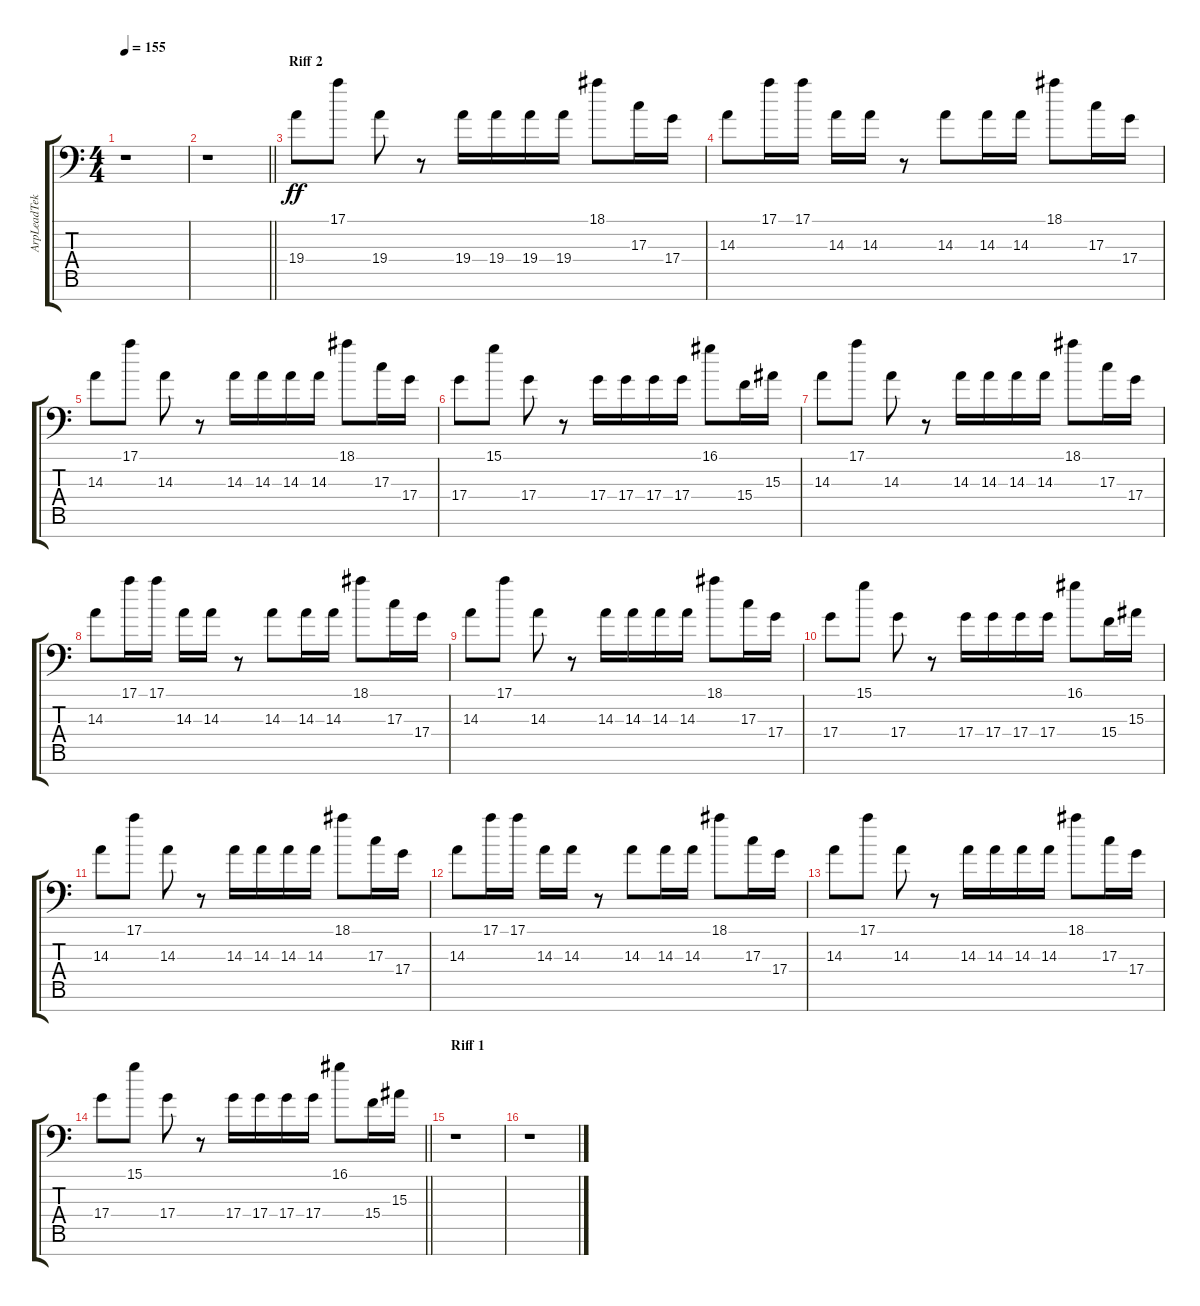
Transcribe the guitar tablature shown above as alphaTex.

\track ("ArpLeadTekno" "ArpLeadTek") {instrument lead2sawtooth}
\staff {score tabs}
\tuning (E4 B3 G3 D3 A2 E2 C-1) {hide}
\ts (4 4)
\tempo 155
\clef f4
\ks c
r.1{dy ff} |
\barLineRight lightlight
r.1 |
\section ("" "Riff 2")
19.4.8 17.1.8 19.4.8 r.8 19.4.16 19.4.16 19.4.16 19.4.16 18.1.8 17.3.16 17.4.16 |
14.3.8 17.1.16 17.1.16 14.3.16 14.3.16 r.8 14.3.8 14.3.16 14.3.16 18.1.8 17.3.16 17.4.16 |
14.3.8 17.1.8 14.3.8 r.8 14.3.16 14.3.16 14.3.16 14.3.16 18.1.8 17.3.16 17.4.16 |
17.4.8 15.1.8 17.4.8 r.8 17.4.16 17.4.16 17.4.16 17.4.16 16.1.8 15.4.16 15.3.16 |
14.3.8 17.1.8 14.3.8 r.8 14.3.16 14.3.16 14.3.16 14.3.16 18.1.8 17.3.16 17.4.16 |
14.3.8 17.1.16 17.1.16 14.3.16 14.3.16 r.8 14.3.8 14.3.16 14.3.16 18.1.8 17.3.16 17.4.16 |
14.3.8 17.1.8 14.3.8 r.8 14.3.16 14.3.16 14.3.16 14.3.16 18.1.8 17.3.16 17.4.16 |
17.4.8 15.1.8 17.4.8 r.8 17.4.16 17.4.16 17.4.16 17.4.16 16.1.8 15.4.16 15.3.16 |
14.3.8 17.1.8 14.3.8 r.8 14.3.16 14.3.16 14.3.16 14.3.16 18.1.8 17.3.16 17.4.16 |
14.3.8 17.1.16 17.1.16 14.3.16 14.3.16 r.8 14.3.8 14.3.16 14.3.16 18.1.8 17.3.16 17.4.16 |
14.3.8 17.1.8 14.3.8 r.8 14.3.16 14.3.16 14.3.16 14.3.16 18.1.8 17.3.16 17.4.16 |
\barLineRight lightlight
17.4.8 15.1.8 17.4.8 r.8 17.4.16 17.4.16 17.4.16 17.4.16 16.1.8 15.4.16 15.3.16 |
\section ("" "Riff 1")
r.1 |
r.1
